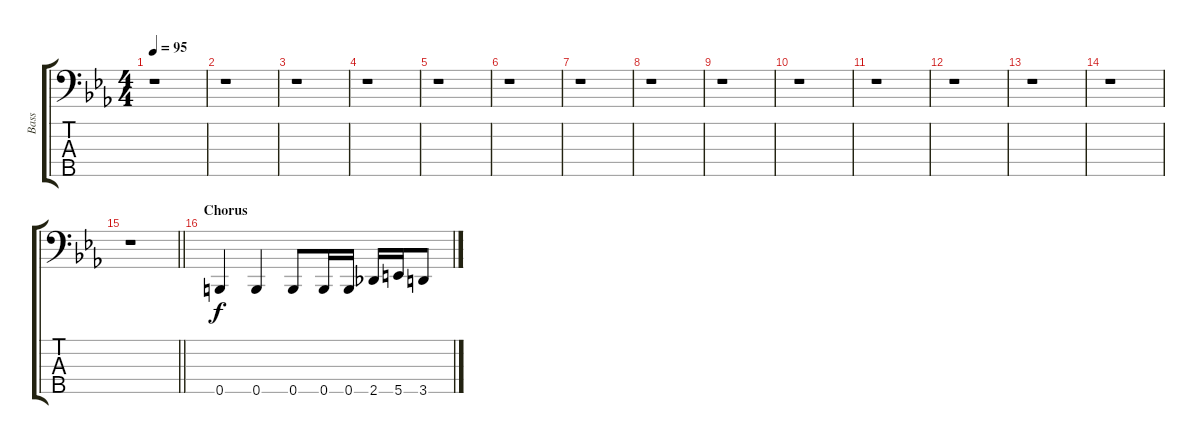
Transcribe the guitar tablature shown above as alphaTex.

\track ("Bass" "Bass") {instrument electricbasspick}
\staff {score tabs}
\tuning (G2 D2 A1 E1 B0) {hide}
\ts (4 4)
\tempo 95
\clef f4
\ks cminor
r.1{dy f} |
r.1 |
r.1 |
r.1 |
r.1 |
r.1 |
r.1 |
r.1 |
r.1 |
r.1 |
r.1 |
r.1 |
r.1 |
r.1 |
\barLineRight lightlight
r.1 |
\section ("" "Chorus")
0.5.4{volume 10} 0.5.4 0.5.8 0.5.16 0.5.16 2.5.16 5.5.16 3.5.8
